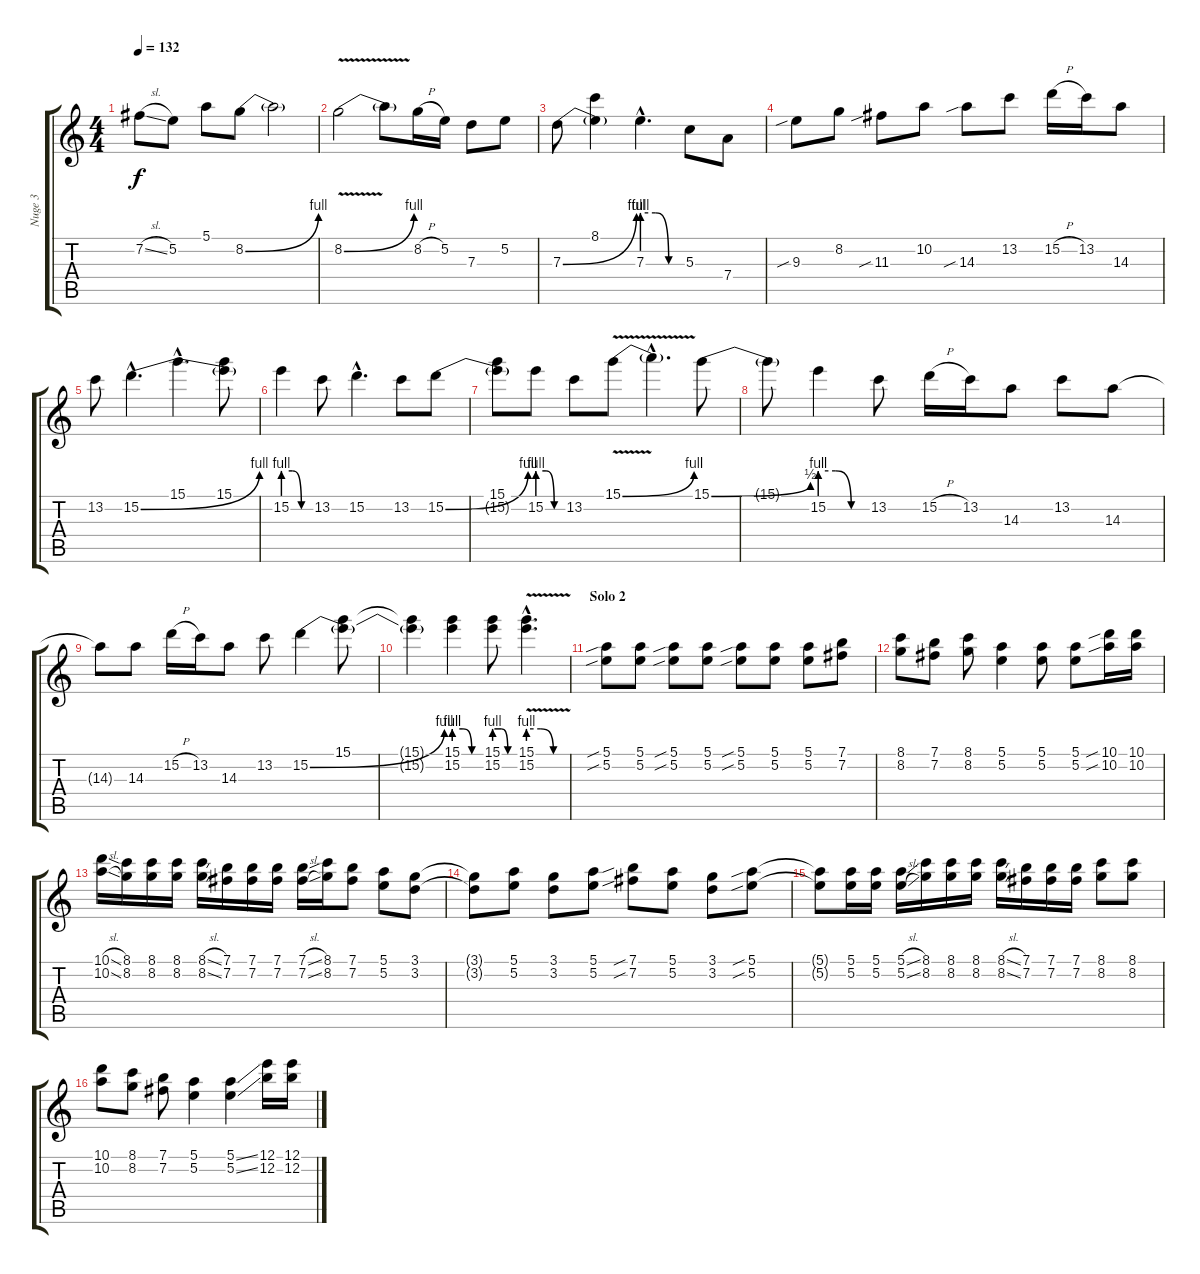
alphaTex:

\track ("Nuge 3" "Nuge 3") {instrument distortionguitar}
\staff {score tabs}
\tuning (E4 B3 G3 D3 A2 E2) {hide}
\ts (4 4)
\tempo 132
\clef g2
\ks c
7.2{sl}.8{dy f} 5.2.8 5.1.8 8.2{be (bend 0 0 60 4)}.8 8.2{t}.2 |
8.2{be (bend 0 0 60 4) v}.2 8.2{t}.8 8.2{h}.16 5.2.16 7.3.8 5.2.8 |
7.3{be (bend 0 0 60 4)}.8 (8.1 7.3{t}).4 7.3{be (custom 0 4 20 4 40 0 60 0) hac}.4{d} 5.3.8 7.4.8 |
9.3{sib}.8 8.2.8 11.3{sib}.8 10.2.8 14.3{sib}.8 13.2.8 15.2{h}.16 13.2.16 14.3.8 |
13.2.8 15.2{be (bend 0 0 60 4) hac}.4{d} 15.1{hac}.4{d} (15.1 15.2{t}).8 |
15.2{be (custom 0 4 20 4 40 0 60 0)}.4 13.2.8 15.2{hac}.4{d} 13.2.8 15.2{be (bend 0 0 60 4)}.8 |
(15.1 15.2{t}).8 15.2{be (custom 0 4 20 4 40 0 60 0)}.8 13.2.8 15.1{be (bend 0 0 60 4) v}.8 15.1{hac t}.4{d} 15.1{be (bend 0 0 60 2)}.8 |
15.1{t}.8 15.2{be (custom 0 4 20 4 40 0 60 0)}.4 13.2.8 15.2{h}.16 13.2.16 14.3.8 13.2.8 14.3.8 |
14.3{t}.8 14.3.8 15.2{h}.16 13.2.16 14.3.8 13.2.8 15.2{be (bend 0 0 60 4)}.4 (15.1 15.2{t}).8 |
(15.1{t} 15.2{t}).4 (15.1 15.2{be (custom 0 4 20 4 40 0 60 0)}).4 (15.1 15.2{be (custom 0 4 20 4 40 0 60 0)}).8 (15.1{v hac} 15.2{be (custom 0 4 20 4 40 0 60 0) v hac}).4{d} |
\section ("" "Solo 2")
(5.1{sib} 5.2{sib}).8 (5.1 5.2).8 (5.1{sib} 5.2{sib}).8 (5.1 5.2).8 (5.1{sib} 5.2{sib}).8 (5.1 5.2).8 (5.1 5.2).8 (7.1 7.2).8 |
(8.1 8.2).8 (7.1 7.2).8 (8.1 8.2).8 (5.1 5.2).4 (5.1 5.2).8 (5.1 5.2).8 (10.1{sib} 10.2{sib}).16 (10.1 10.2).16 |
(10.1{sl} 10.2{sl}).16 (8.1 8.2).16 (8.1 8.2).16 (8.1 8.2).16 (8.1{sl} 8.2{sl}).16 (7.1 7.2).16 (7.1 7.2).16 (7.1 7.2).16 (7.1{sl} 7.2{sl}).16 (8.1 8.2).16 (7.1 7.2).8 (5.1 5.2).8 (3.1 3.2).8 |
(3.1{t} 3.2{t}).8 (5.1 5.2).8 (3.1 3.2).8 (5.1 5.2).8 (7.1{sib} 7.2{sib}).8 (5.1 5.2).8 (3.1 3.2).8 (5.1{sib} 5.2{sib}).8 |
(5.1{t} 5.2{t}).8 (5.1 5.2).16 (5.1 5.2).16 (5.1{sl} 5.2{sl}).16 (8.1 8.2).16 (8.1 8.2).16 (8.1 8.2).16 (8.1{sl} 8.2{sl}).16 (7.1 7.2).16 (7.1 7.2).16 (7.1 7.2).16 (8.1 8.2).8 (8.1 8.2).8 |
(10.1 10.2).8 (8.1 8.2).8 (7.1 7.2).8 (5.1 5.2).4 (5.1{ss} 5.2{ss}).4 (12.1 12.2).16 (12.1 12.2).16
